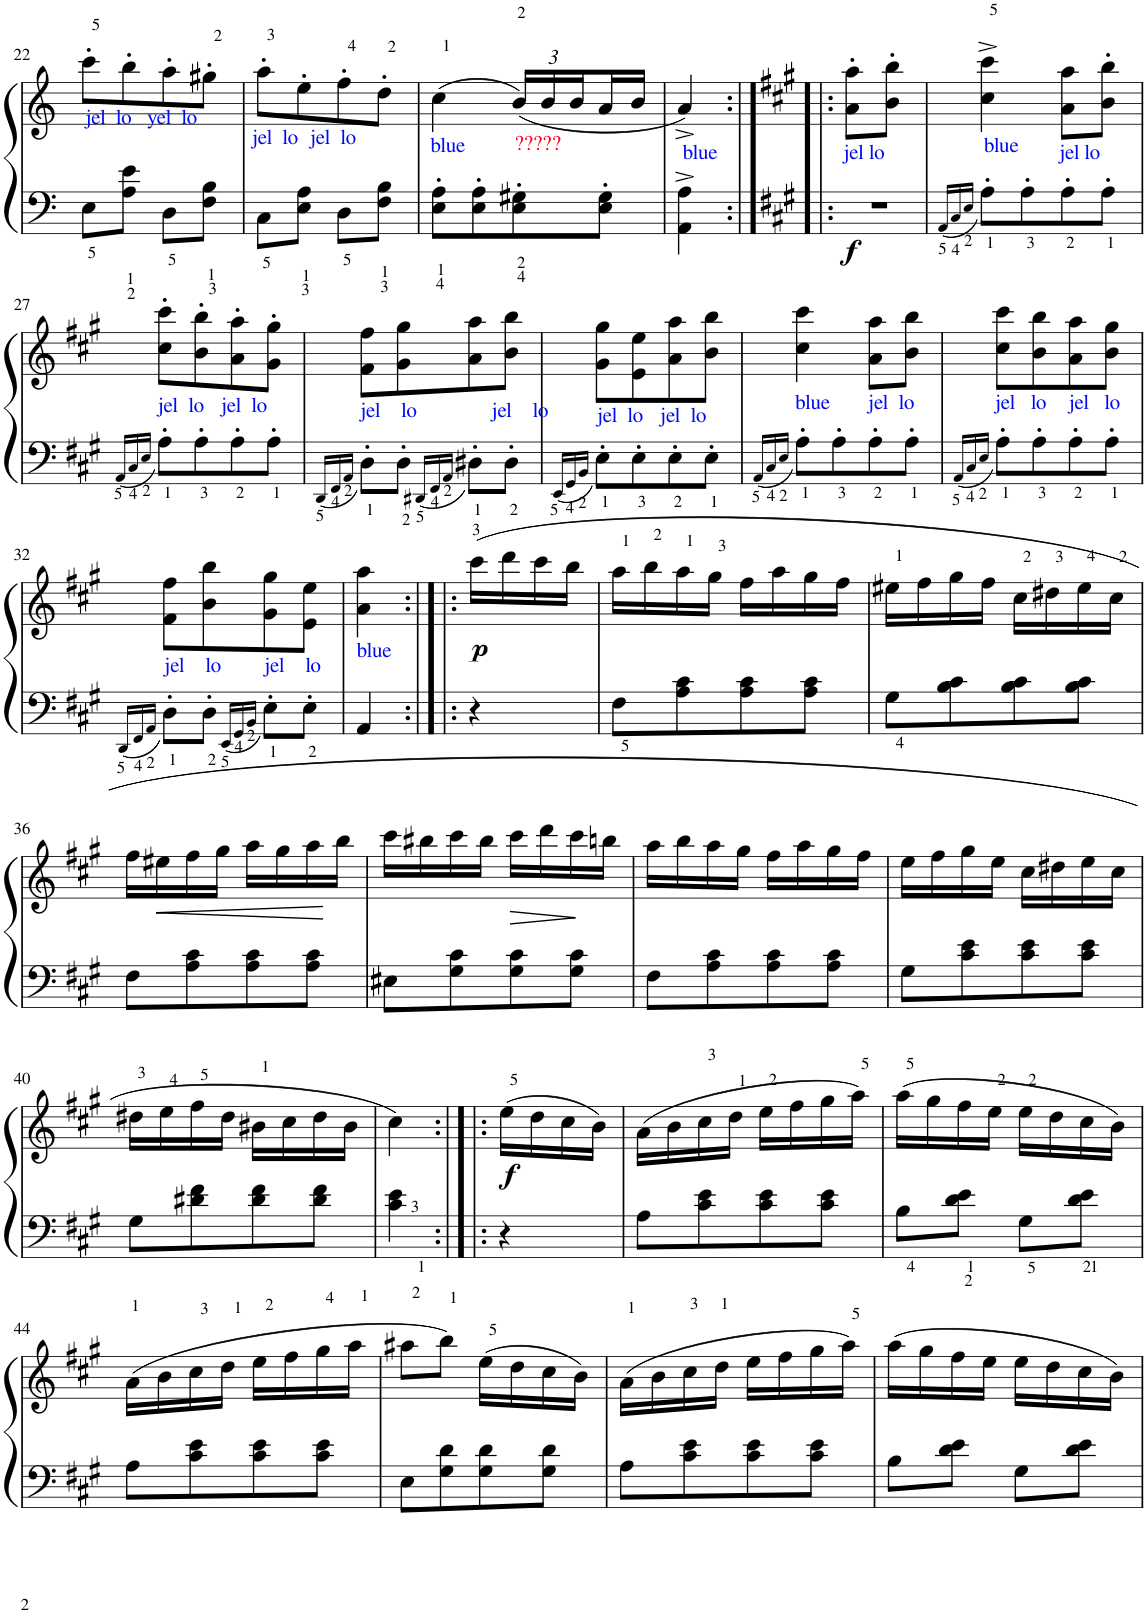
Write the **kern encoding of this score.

**kern	**kern	**dynam
*part1	*part1	*part1
*staff2	*staff1	*staff1/2
*I"Piano	*	*
*I'Pno	*	*
!!LO:PB:g=z
*clefF4	*clefG2	*
*k[]	*k[]	*
*M2/4	*M2/4	*
=22	=22	=22
!	!LO:TX:a:color=#000AEE:t=jel  lo   yel  lo	!
8E<\L	8ccc'\L	.
8A\<< 8e\<<J	8bb'\	.
8D<\L	8aa'\	.
8F\<< 8B\<<J	8gg#X'\J	.
=23	=23	=23
!	!LO:TX:b:color=#000AEE:t=jel  lo  jel  lo	!
8C<\L	8aa'\L	.
8E\<< 8A\<<J	8ee'\	.
8D<\L	8ff'\	.
8F\<< 8B\<<J	8dd'\J	.
=24	=24	=24
!	!LO:TX:b:color=#000AEE:t=blue	!
8E\<'< 8A\<'<L	(4cc\	.
8E\' 8A\'	.	.
*	*Xbrackettup	*
!	!LO:TX:b:color=#FF0018:t=?????	!
8E\<'< 8G#X\<'<	(24b/LL)	.
.	24b/	.
.	24b/	.
8E\' 8G#\'J	16a/	.
.	16b/JJ	.
=25	=25	=25
!	!LO:TX:b:color=#000AEE:t=blue	!
4AA\^ 4A\^	4a^/)	.
=25:|!|:	=25:|!|:	=25:|!|:
*k[f#c#g#]	*k[f#c#g#]	*
!	!LO:TX:b:color=#000AEE:t=jel lo	!
!	!	!LO:DY:b=2
2r	8a\' 8aa\'L	f
.	8b\' 8bb\'J	.
.	4ryy	.
=26	=26	=26
16qAA/LL	.	.
16qC#/	.	.
16qE/JJ	.	.
!	!LO:TX:b:color=#000AEE:t=blue	!
8A<'\L	4cc#\^ 4ccc#\^	.
8A<'\	.	.
!	!LO:TX:b:color=#000AEE:t=jel lo	!
8A<'\	8a\ 8aa\L	.
8A<'\J	8b\' 8bb\'J	.
!!LO:LB:g=z
=27	=27	=27
16qAA/LL	.	.
16qC#/	.	.
16qE/JJ	.	.
!	!LO:TX:b:color=#000AED:t=jel  lo   jel  lo	!
8A<'\L	8cc#\' 8ccc#\'L	.
8A<'\	8b\' 8bb\'	.
8A<'\	8a\' 8aa\'	.
8A<'\J	8g#\' 8gg#\'J	.
=28	=28	=28
16qDD/LL	.	.
16qFF#/	.	.
16qAA/JJ	.	.
!	!LO:TX:b:color=#000AED:t=jel    lo              jel    lo	!
8D<'\L	8f#\ 8ff#\L	.
8D<'\J	8g#\ 8gg#\	.
16qDD#X/LL	.	.
16qFF#/	.	.
16qAA/JJ	.	.
8D#X<'\L	8a\ 8aa\	.
8D#<'\J	8b\ 8bb\J	.
=29	=29	=29
16qEE/LL	.	.
16qGG#/	.	.
16qBB/JJ	.	.
!	!LO:TX:b:color=#000AED:t=jel  lo   jel  lo	!
8E<'\L	8g#\ 8gg#\L	.
8E<'\	8e\ 8ee\	.
8E<'\	8a\ 8aa\	.
8E<'\J	8b\ 8bb\J	.
=30	=30	=30
16qAA/LL	.	.
16qC#/	.	.
16qE/JJ	.	.
!	!LO:TX:b:color=#000AED:t=blue       jel  lo	!
8A<'\L	4cc#\ 4ccc#\	.
8A<'\	.	.
8A<'\	8a\ 8aa\L	.
8A<'\J	8b\ 8bb\J	.
=31	=31	=31
16qAA/LL	.	.
16qC#/	.	.
16qE/JJ	.	.
!	!LO:TX:b:color=#000AED:t=jel   lo    jel   lo	!
8A<'\L	8cc#\ 8ccc#\L	.
8A<'\	8b\ 8bb\	.
8A<'\	8a\ 8aa\	.
8A<'\J	8b\ 8gg#\J	.
!!LO:LB:g=z
=32	=32	=32
16qDD/LL	.	.
16qFF#/	.	.
16qAA/JJ	.	.
!	!LO:TX:b:color=#000AED:t=jel    lo        jel    lo	!
8D<'\L	8f#\ 8ff#\L	.
8D<'\J	8b\ 8bb\	.
16qEE/LL	.	.
16qGG#/	.	.
16qBB/JJ	.	.
8E<'\L	8g#\ 8gg#\	.
8E<'\J	8e\ 8ee\J	.
=33	=33	=33
!	!LO:TX:b:color=#000AED:t=blue	!
4AA/	4a\ 4aa\	.
=33:|!|:	=33:|!|:	=33:|!|:
!	!	!LO:DY:b
4r	(16ccc#\LL	p
.	16ddd\	.
.	16ccc#\	.
.	16bb\JJ	.
=34	=34	=34
8F#\L	16aa\LL	.
.	16bb\	.
8A\ 8c#\	16aa\	.
.	16gg#\JJ	.
8A\ 8c#\	16ff#\LL	.
.	16aa\	.
8A\ 8c#\J	16gg#\	.
.	16ff#\JJ	.
=35	=35	=35
8G#\L	16ee#X\LL	.
.	16ff#\	.
8B\ 8c#\	16gg#\	.
.	16ff#\JJ	.
8B\ 8c#\	16cc#\LL	.
.	16dd#X\	.
8B\ 8c#\J	16ee#\	.
.	16cc#\JJ	.
!!LO:LB:g=z
=36	=36	=36
8F#\L	16ff#\LL	.
!	!	!LO:HP:b
.	16ee#X\	<
8A\ 8c#\	16ff#\	.
.	16gg#\JJ	.
8A\ 8c#\	16aa\LL	.
.	16gg#\	.
8A\ 8c#\J	16aa\	.
.	16bb\JJ	.
.	.	[
=37	=37	=37
8E#X\L	16ccc#\LL	.
.	16bb#X\	.
8G#\ 8c#\	16ccc#\	.
.	16bb#\JJ	.
!	!	!LO:HP:b
8G#\ 8c#\	16ccc#\LL	>
.	16ddd\	.
8G#\ 8c#\J	16ccc#\	.
.	16bbn\JJ	.
.	.	]
=38	=38	=38
8F#\L	16aa\LL	.
.	16bb\	.
8A\ 8c#\	16aa\	.
.	16gg#\JJ	.
8A\ 8c#\	16ff#\LL	.
.	16aa\	.
8A\ 8c#\J	16gg#\	.
.	16ff#\JJ	.
=39	=39	=39
8G#\L	16ee\LL	.
.	16ff#\	.
8c#\ 8e\	16gg#\	.
.	16ee\JJ	.
8c#\ 8e\	16cc#\LL	.
.	16dd#X\	.
8c#\ 8e\J	16ee\	.
.	16cc#\JJ	.
!!LO:LB:g=z
=40	=40	=40
8G#\L	16dd#X\LL	.
.	16ee\	.
8d#X\ 8f#\	16ff#\	.
.	16dd#\JJ	.
8d#\ 8f#\	16b#X\LL	.
.	16cc#\	.
8d#\ 8f#\J	16dd#\	.
.	16b#\JJ	.
=41	=41	=41
4c#\ 4e\	4cc#\)	.
=41:|!|:	=41:|!|:	=41:|!|:
!	!	!LO:DY:b
4r	(16ee\LL	f
.	16dd\	.
.	16cc#\	.
.	16b\JJ)	.
=42	=42	=42
8A\L	(16a\LL	.
.	16b\	.
8c#\ 8e\	16cc#\	.
.	16dd\JJ	.
8c#\ 8e\	16ee\LL	.
.	16ff#\	.
8c#\ 8e\J	16gg#\	.
.	16aa\JJ)	.
=43	=43	=43
8B\L	(16aa\LL	.
.	16gg#\	.
8d\ 8e\J	16ff#\	.
.	16ee\JJ	.
8G#\L	16ee\LL	.
.	16dd\	.
8d\ 8e\J	16cc#\	.
.	16b\JJ)	.
!!LO:LB:g=z
=44	=44	=44
8A\L	(16a\LL	.
.	16b\	.
8c#\ 8e\	16cc#\	.
.	16dd\JJ	.
8c#\ 8e\	16ee\LL	.
.	16ff#\	.
8c#\ 8e\J	16gg#\	.
.	16aa\JJ	.
=45	=45	=45
8E\L	8aa#X\L	.
8G#\ 8d\	8bb\J)	.
8G#\ 8d\	(16ee\LL	.
.	16dd\	.
8G#\ 8d\J	16cc#\	.
.	16b\JJ)	.
=46	=46	=46
8A\L	(16a\LL	.
.	16b\	.
8c#\ 8e\	16cc#\	.
.	16dd\JJ	.
8c#\ 8e\	16ee\LL	.
.	16ff#\	.
8c#\ 8e\J	16gg#\	.
.	16aa\JJ)	.
=47	=47	=47
8B\L	(16aa\LL	.
.	16gg#\	.
8d\ 8e\J	16ff#\	.
.	16ee\JJ	.
8G#\L	16ee\LL	.
.	16dd\	.
8d\ 8e\J	16cc#\	.
.	16b\JJ)	.
=	=	=
*-	*-	*-
